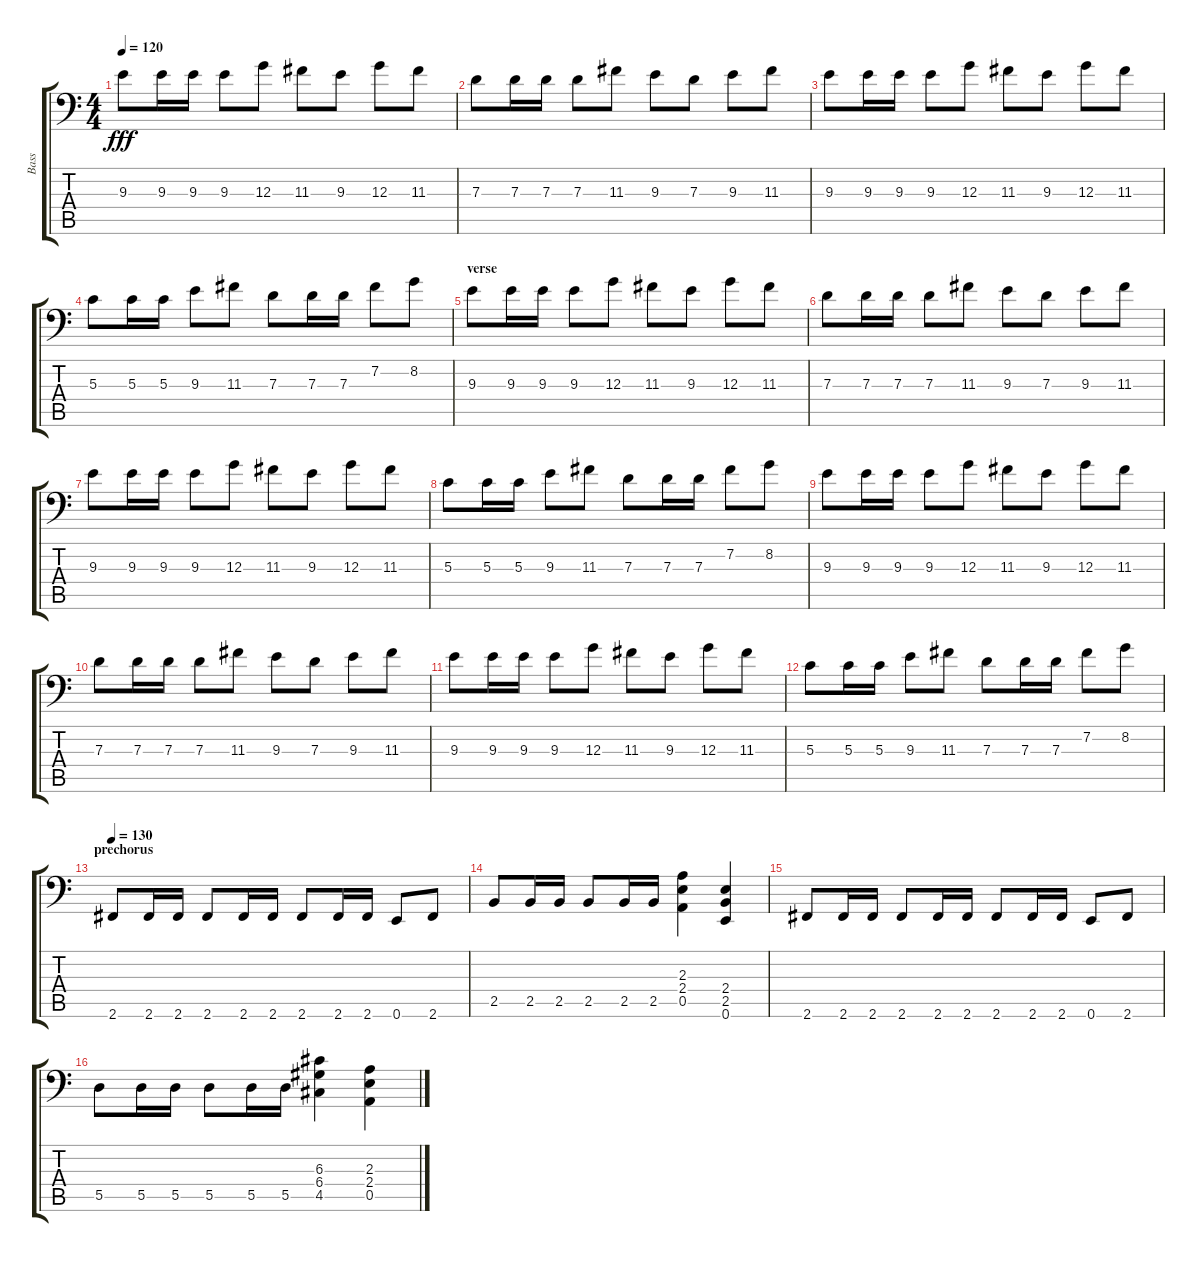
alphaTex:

\track ("Bass" "Bass") {instrument electricbassfinger}
\staff {score tabs}
\tuning (E3 B2 G2 D2 A1 E1) {hide}
\ts (4 4)
\tempo 120
\clef f4
\ks c
9.3.8{dy fff} 9.3.16 9.3.16 9.3.8 12.3.8 11.3.8 9.3.8 12.3.8 11.3.8 |
7.3.8 7.3.16 7.3.16 7.3.8 11.3.8 9.3.8 7.3.8 9.3.8 11.3.8 |
9.3.8 9.3.16 9.3.16 9.3.8 12.3.8 11.3.8 9.3.8 12.3.8 11.3.8 |
5.3.8 5.3.16 5.3.16 9.3.8 11.3.8 7.3.8 7.3.16 7.3.16 7.2.8 8.2.8 |
\section ("" "verse")
9.3.8 9.3.16 9.3.16 9.3.8 12.3.8 11.3.8 9.3.8 12.3.8 11.3.8 |
7.3.8 7.3.16 7.3.16 7.3.8 11.3.8 9.3.8 7.3.8 9.3.8 11.3.8 |
9.3.8 9.3.16 9.3.16 9.3.8 12.3.8 11.3.8 9.3.8 12.3.8 11.3.8 |
5.3.8 5.3.16 5.3.16 9.3.8 11.3.8 7.3.8 7.3.16 7.3.16 7.2.8 8.2.8 |
9.3.8 9.3.16 9.3.16 9.3.8 12.3.8 11.3.8 9.3.8 12.3.8 11.3.8 |
7.3.8 7.3.16 7.3.16 7.3.8 11.3.8 9.3.8 7.3.8 9.3.8 11.3.8 |
9.3.8 9.3.16 9.3.16 9.3.8 12.3.8 11.3.8 9.3.8 12.3.8 11.3.8 |
5.3.8 5.3.16 5.3.16 9.3.8 11.3.8 7.3.8 7.3.16 7.3.16 7.2.8 8.2.8 |
\section ("" "prechorus")
\tempo 130
2.6.8 2.6.16 2.6.16 2.6.8 2.6.16 2.6.16 2.6.8 2.6.16 2.6.16 0.6.8 2.6.8 |
2.5.8 2.5.16 2.5.16 2.5.8 2.5.16 2.5.16 (2.3 2.4 0.5).4 (2.4 2.5 0.6).4 |
2.6.8 2.6.16 2.6.16 2.6.8 2.6.16 2.6.16 2.6.8 2.6.16 2.6.16 0.6.8 2.6.8 |
5.5.8 5.5.16 5.5.16 5.5.8 5.5.16 5.5.16 (6.3 6.4 4.5).4 (2.3 2.4 0.5).4
